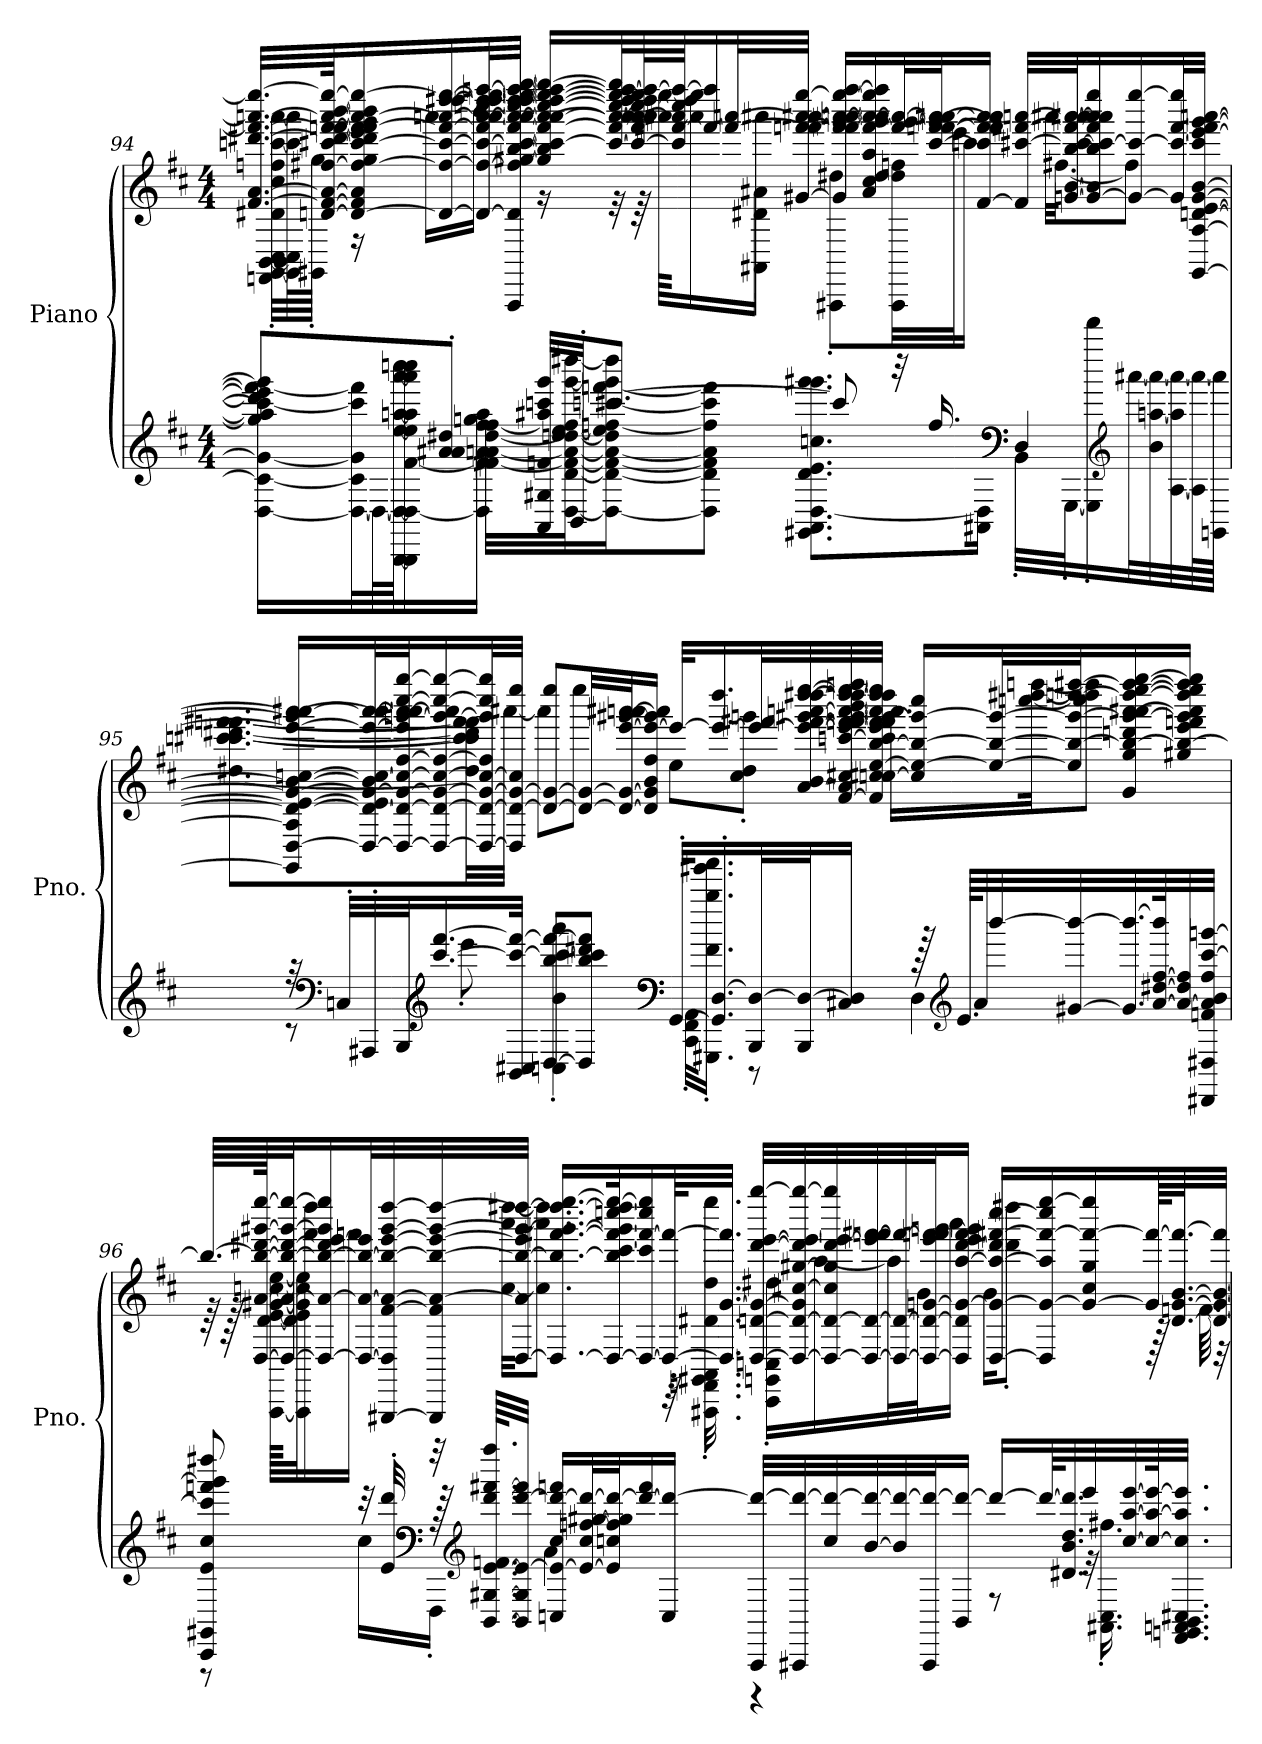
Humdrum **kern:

**kern	**kern
*part1	*part1
*staff2	*staff1
*I"Piano	*
*I'Pno.	*
!!LO:LB:g=z
*clefG2	*clefG2
*k[f#c#]	*k[f#c#]
*M4/4	*M4/4
=94	=94
*^	*^
8gg#/] 8aa#/] 8ddd/]L	[16D\ 16c\_ 16g\_ 16ccc#\_ 16eee\] 16fff\_ 16ggg\]LL	[32.f#/ [32.a/ [32.ddd#X/ 32.fff#/_ 32.aaa#/_ 32.eeee/_LLL	32FFn\' [32GG\' [32BB\' [32C#\' 32d#X\' 32cc#\' 32ffn\' [32cccn\' [32aaan\'LLL
.	.	.	64GG\] 64BB\] 64C#\] 64ccc\] 64aaa\]L
.	.	[64dn/ 64f#/_ 64a/_ [64ff#X/ [64ccc#X/ 64ddd#/_ [64fffn/ 64fff#/_ 64aaa#/_ [64bbb/ 64eeee/_JK	64GG#X\' 64gg\'JJJJ
.	32D\_ 32c\] 32g\] 32ccc#\] 32fff\]L	16d/_ 16f#/] 16a/] 16ff#/_ 16gg/ 16ccc#/_ 16ddd#/] 16eee/ 16fff/] 16fff#/_ 16ggg/ 16aaa#/_ 16bbb/] 16eeee/_	16r
.	64D\L_	.	.
.	[64BBB\ 64D\_ [64ee\ [64aan\ [64aaa\ [64ccccn\JJ	.	.
8a/' 8a#X/' 8dd#X/'J	16BBB\] 16D\_ [16f#\ 16ee\] 16aa\] 16aaa\] 16cccc\]	16d/_ 16ff#/_ 16ccc#/_ 16fff#/_ 16aaa#/_ [16dddd/ [16dddd#X/ 16eeee/_	16aaan\LL
.	16D\] 16f#\] 16an\ 16ff#\ 16ggn\ 16aa\JJ	32d/_ 32ff#/_ 32ccc#/_ 32fff#/_ [32aaa/ 32aaa#/_ [32ccccn/ 32dddd/_ 32dddd#/_ 32eeee/_ [32ffffn/L	16bbb\JJ
.	.	32AAA/ 32d/] 32ff#/] [32gg#X/ [32bb/ 32ccc#/_ 32fff#/_ 32aaa/_ 32aaa#/_ 32cccc/_ 32dddd/_ 32dddd#/] 32eeee/_ 32ffff/_ [32gggg/JJJ	.
32AA/ 32G#X/ 32fn/ 32aa#X/ 32cccn/ 32ggg/LLL	[32f#X\ [32a\ [32dd#\ [32ff#\LLL	16gg#/] 16bb/] 16ccc#/_ 16fff#/_ 16aaa/_ 16aaa#/_ 16cccc/_ 16dddd/_ 16eeee/_ 16ffff/_ 16gggg/_LL	16r
32BB'/JJ	[32D\ [32d\ 32f#\_ 32a\_ [32ddn\ 32dd#\] [32ee\ 32ff#\] [32ggg\ [32dddd#X\J	.	.
[8.ccc#X/J	16D\_ 16d\_ 16f#\_ 16a\_ 16dd\] 16ee\] [16ffn\ [16cccn\ [16fffn\ 16ggg\] 16dddd#\]J	32ccc#/_ 32fff#/_ 32aaa/_ 32aaa#/_ 32cccc/_ 32dddd/_ 32eeee/_ 32ffff/_ 32gggg/]L	32r
.	.	64ccc#/_ 64fff#/] 64aaa/_ 64aaa#/] 64cccc/_ 64dddd/_ 64eeee/] 64ffff/_L	64r
.	.	64ccc#/] [64fff#X/ 64aaa/] 64cccc/] 64dddd/] 64ffff/_JJ	[64aaa#X\ [64eeee\KKLL
.	8D\] 8d\] 8f#\] 8a\] 8ff\] 8ccc\] 8fff\]J	16fff#/_ 16ffff/]	16aaa#\] 16eeee\]
.	.	32fff#/_ [32aaan/L	32aaa#X\L
.	.	[32g#X/ [32fffn/ 32fff#/_ 32aaa/] [32aaa#X/ [32eeee/JJJ	32AA#X\ 32d#X\ 32a#X\JJJ
8ccc#/]	8.GG#X\ 8.AA\ [8.D\ 8.d\ 8.e\ 8.ccn\ 8.ggg\ 8.ggg#X\L	16g#/] 16fff/] 16fff#/_ [16ggg#X/ [16aaan/ 16aaa#/_ 16eeee/_ [16ffff/LL	8AAA#X\' 8dd#X\'L
.	.	16a#/ 16cc#/ 16dd#/ 16aa/ 16fff#/_ 16ggg#/] 16aaa/_ 16aaa#/] 16eeee/] 16ffff/]	.
32r	.	32fff#/_ [32ggg#/ 32aaa/_L	32AAA#\ 32dd#\ 32ffn\LL
16.ff/	.	[32ccc#/ [32fffn/ 32fff#/_ 32ggg#/] 32aaa/_ [32aaa#X/J	32eee\J
.	16AA#X\ 16D\]Jk	[16f#/ 16ccc#/] 16fff/] 16fff#/] 16aaa/] 16aaa#/]JJ	16cccn\JJ
*clefF4	*	*	*
4D/	32BB'\LLL	32f#/] [32ccc#X/ [32fff#X/ [32aaan/LLL	32aaa#X\KLL
.	[32GGG'\J	[32gn/ [32b/ [32bb/ 32ccc#/_ 32fff#/_ 32aaa/_ [32aaa#X/J	[16.ff#X\J
.	16GGG\]' 16fff\'	16g/_ 16b/] 16bb/] 16ccc#/_ 16fff#/] 16aaa/] 16aaa#/] 16eeee/	.
*clefG2	*	*	*
.	[32aaa#X\L	16g/_ 16ccc#/_ [16eeee/	8ff#\J]
.	32b\ [32aan\ 32aaa#\_	.	.
.	[32A\ 32aa\] 32aaa#\_	32g/] 32ccc#/_ [32fff#/ 32eeee/]L	.
.	64A\] 64aaa#\_L	[32GG#/ [32A/ [32dn/ [32e/ [32g/ [32b/ 32ccc#/] [32eee/ 32fff#/] [32ggg#/ [32aaan/JJJ	.
.	64GGn\ 64aaa#\]JJJJ	.	.
!!LO:LB:g=z	!!
=95	=95	=95	=95
32r	8r	16GG#/] [16D/ 16A/] 16d/_ 16e/_ 16g/_ 16b/_ [16ccn/ 16eee/_ 16ggg#/] 16aaa/_ [16aaa#X/LL	[8.dd#X\ [8.cccn\ [8.ccc#X\ [8.ddd#X\ [8.fffn\ [8.fff#X\L
*clefF4	*	*	*
32Cn'/LLL	.	.	.
32AAA#X'/	.	32D/_ 32d/_ 32e/] 32g/_ 32b/] 32cc/_ 32eee/_ 32aaa/_ 32aaa#/_L	.
32BBB/J	.	32D/_ 32d/_ 32g/_ 32cc/_ [32ff#/ 32eee/] [32gggn/ 32aaa/] 32aaa#/_ [32cccc#/ [32gggg/J	.
*clefG2	*	*	*
[16.ccc#/ [16.fff#/	8eee'\	16D/_ 16d/_ 16g/_ 16cc/_ 16ff#/_ 16ggg/_ 16aaa#/] 16cccc#/_ 16gggg/_	.
.	.	32D/_ 32d/_ 32g/_ 32cc/_ 32ff#/] 32ggg/] 32cccc#/] 32gggg/]L	32dd#\] 32ccc\] 32ccc#\] 32ddd#\] 32fff\] 32fff#\]LL
32BB/ 32C#X/ 32ccc#/_ 32fff#/_JJk	.	32D/] 32d/_ 32g/_ 32cc/] 32eeee/JJJ	[32aaa#X\JJJ
[8D/ [8bb/ 8ccc#/_ 8fff#/_L	4Cn\' 4b\' 4aaa\'	8d/_ 8g/_ 8eeee/L	8aaa#\L]
8D/] 8bb/] 8ccc#/] 8ddd#X/ 8fff#/]J	.	32d/_ 32g/_LL	8eeee\J
.	.	32d/_ 32g/_ [32eee/ [32ggg#X/ 32aaan/ [32aaa#X/J	.
.	.	16d/] 16g/] 16b/ 16ff#/ 16eee/_ 16ggg#/] 16aaa#/]JJ	.
*clefF4	*	*	*
[32GG'/KLL	32CC#\' 32FF#\' 32AA\'KLL	32eee/KLL_	8ee\L
16.GG/]' [16.D/'	16.GGG#X\' 16.f#\' 16.bb\' 16.ggg#X\' 16.aaa\'JJ	16.eee/_ 16.dddd/	.
32BBB/ 32D/_L	8r	32eee/_ 32fff#X/L	8cc\' 8dd#\' 8gggn\'J
32BBB/ 32D/_J	.	[32a/ 32b/ 32eee/_ [32fff#/ 32ggg#X/ [32aaan/ [32dddd/ [32dddd#X/ [32eeee/	.
16C#X/ 16D/]JJ	.	[32f#/ 32a/] 32cc#X/ [32cccn/ 32eee/_ [32fffn/ 32fff#/_ [32ggg#/ 32aaa/_ 32bbb/ 32dddd/_ 32dddd#/_ 32eeee/_ 32ffffn/	.
.	.	32f#/] 32ccn/ [32cc#X/ [32ee/ [32bb/ 32ccc/] 32eee/] 32fff/] 32fff#/] 32ggg#/_ 32aaa/] 32dddd/] 32dddd#/] 32eeee/]JJJ	.
128r	4D\	16cc#/] 16ee/_ 16bb/_ 16ggg#/_ 16cccc#/LL	16.aaa\LL
*clefG2	*	*	*
64.e/KLLL	.	.	.
32a/	.	.	.
[32bbb/	.	32ee/_ 32bb/_ 32ggg#/_L	.
[32g#X/ 32bbb/_	.	32ee/] 32bb/_ 32ggg#/_ [32ddddn/ [32ffff#X/J	[32ccccn\ [32dddd#X\ [32ffffn\JK
32.g#/] 32.bbb/_	.	16g/ 16gg/ 16bb/_ 16dddn/ 16ggg#/_ 16aaa/ [16aaa#X/ 16dddd/_ [16eeee/ 16ffff#/_ [16gggg/	8cccc\] 8dddd#\] 8ffff\]J
[64a/ [64dd#X/ [64ff#/ 64bbb/]K	.	.	.
32a/_ 32dd#/] 32ff#/]	.	16gg#X/ 16bb/_ 16eee/ 16fffn/ 16ggg#/] 16aaa#/] 16dddd/] 16eeee/] 16ffff#/] 16gggg/]JJ	.
32DD#X/ 32D#X/ 32fn/ 32a/] 32b/ 32ff#/ [32ccc#/ [32gggn/JJJ	.	.	.
!!LO:LB:g=z	!!
=96	=96	=96	=96
8CC#/ 8GG#X/ 8e/ 8cc#/ 8ccc#/] 8fffn/ 8ggg/] 8dddd#X/	8r	64.bb/LLLL_	64r
.	.	.	128r
.	.	[128D/ [128a/ 128bb/_ [128ddd#X/ [128ggg#X/ [128eeee/JK	[128AAA\ [128d\ [128e\ [128g#X\ [128ccn\ [128ee\KKLLL
.	.	32D/_ 32a/_ 32bb/_ 32ddd#/_ 32ggg#/_ 32eeee/_J	32AAA\] 32d\] 32e\] 32g#\] 32cc\] 32ee\]J
.	.	16D/_ 16a/_ 16bb/_ 16ddd#/] [16eee/ 16ggg#/] 16eeee/]	16fff#\ 16dddd\
32r	16cc#\LL	32D/_ 32a/_ 32bb/_ 32eee/]L	16fffn\JJ
32e/' 32ddd/'	.	[32GGG#X/ 32D/] [32f#/ 32a/_ 32bb/_ [32eee/ [32ggg#/ [32dddd/	.
*clefF4	*	*	*
128r	16FFF#'\JJ	32GGG#/] 32f#/] 32a/_ 32bb/_ 32eee/_ 32ggg#/_ 32dddd/_	32r
*clefG2	*	*	*
[64.BB/ [64.G#X/ [64.e/ 64.fn/ [64.ddd/ [64.fff#X/ 64.ffff#/KLLL	.	.	.
32BB/] 32G#/] 32e/_ 32ddd/_ 32fff#/]JJJ	.	[32D/ 32a/] 32bb/_ 32eee/] 32ggg#/_ 32dddd/_JJJ	[32cc\ [32aaa\ [32dddd#X\KKL
16Cn/ 16e/_ 16cc#/ 16ddd/_ 16fffn/LL	4a\	16.D/_ 16.bb/_ [16.fff#X/ 16.ggg#/_ 16.dddd/_ [16.eeee/LL	8.cc\] 8.aaa\] 8.dddd#\]J
32e/_ 32cc#/ [32ffn/ [32gg#X/ 32ddd/_L	.	.	.
32e/] 32ccn/ 32ff/] 32gg#/] 32ddd/_J	.	32D/_ 32bb/] [32ccc#/ 32fff#/_ 32ggg#/] [32ccccn/ 32dddd/] 32eeee/_K	.
16ddd/_ 16fff/	.	16D/_ 16ccc#/] 16fff#/_ 16cccc/] 16eeee/]	.
16C/ 16ddd/_JJ	.	64D/_ 64fff#/_KL	64r
.	.	32.D/] [32.g#/ 32.fff#/]JJJ	32.AAA#X\' 32.FFn\' 32.GG#X\' 32.AA\' 32.d#X\' 32.dd\' 32.eeee\'
32AAA/ 32ddd/_LLL	4r	[32D/ [32dn/ 32g#/_ [32ddd#/ [32eee/ [32gggg/LLL	16CC#\' 16GGn\' 16Cn\' 16dd#X\'LL
32AAA#X/ 32ddd/_	.	32D/_ 32d/_ 32g#/] [32cc#X/ [32gg#X/ 32ddd#/_ 32eee/_ 32gggg/_	.
32cc/ 32ddd/_	.	32D/_ 32d/_ 32cc#/] 32gg#/] 32ddd#/] 32eee/_ 32gggg/]	[16aa\
[32b/ 32ddd/_	.	32D/_ 32d/_ 32eee/] 32fffn/ [32fff#X/	.
32b/] 32ddd/_	.	32D/_ 32d/_ 32fff#/_	32aa\L]
32AAA#/ 32ddd/_J	.	32D/_ 32d/_ [32gn/ [32eee/ [32fffn/ 32fff#/] [32gggn/J	32b\J
16BB/ 16ddd/_JJ	.	16D/] 16d/] 16g/_ [16aa/ [16ddd#/ 16eee/] 16fff/] 16ggg/]JJ	16aaa\JJ
16ddd/LL_	8r	[16D/ 16g/_ 16aa/_ 16ddd#/] [16fff#X/ [16cccc/LL	16b\KL
64ddd/KL_	.	16D/] 16g/_ 16aa/] 16fff#/_ 16cccc/] [16eeee/	8ddd#\' 8dddd#X\'J
32.d#X/ 32.b/ 32.dd/ 32.ddd/]	.	.	.
32eee/	32r	16g/_ 16cc#/ 16gg#/ 16fff#/_ 16eeee/]	.
[32cc/ [32aa/ [32eee/	16.AA#X\' 16.C\' 16.ff#X\'	.	.
64cc/_ 64aa/_ 64eee/_K	.	128g/] 128fff#/_KLL	128r
.	.	[64.d/ [64.g/ [64.b/ 64.fff#/_J	64.fn\
32.FF#/ 32.GGn/ 32.AAn/ 32.BB/ 32.C#X/ 32.cc/] 32.aa/] 32.eee/]JJJ	.	.	.
.	.	32d/_ 32g/_ 32b/_ 32fff#/]JJJ	32r
*v	*v	*	*
*	*v	*v
=	=
*-	*-
